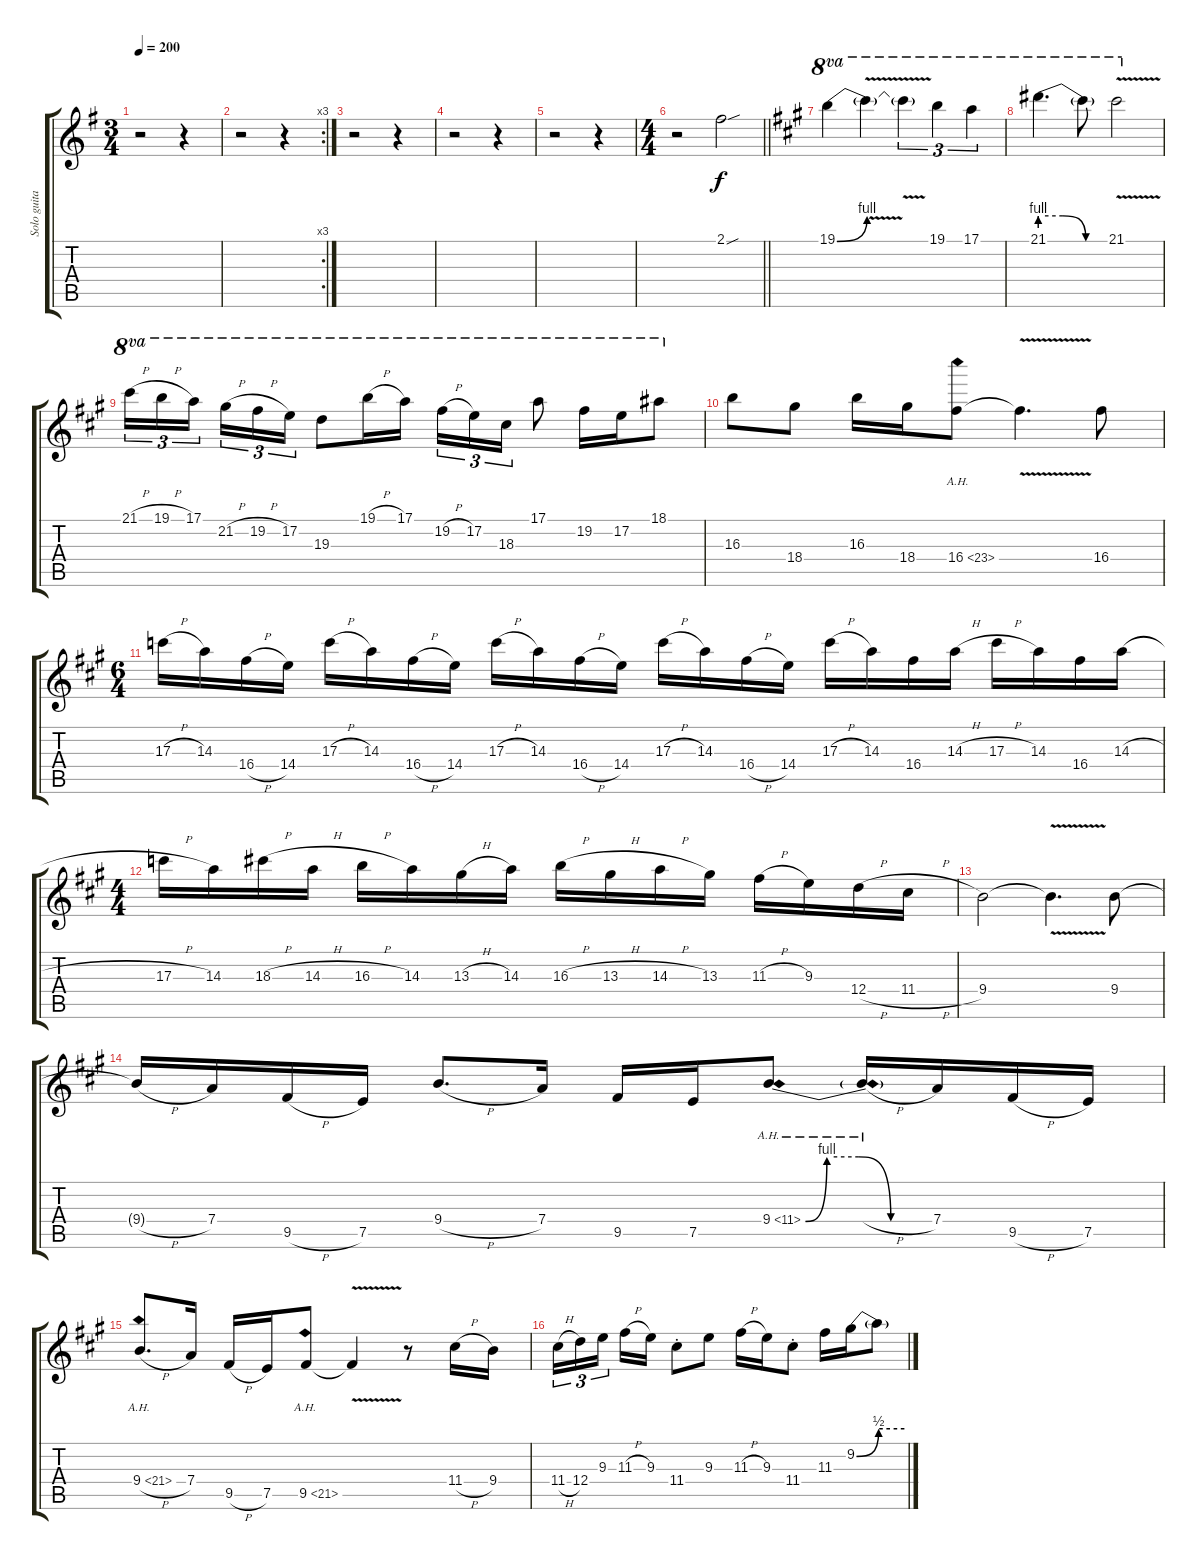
\track ("Solo guitar" "Solo guita") {instrument overdrivenguitar}
\staff {score tabs}
\tuning (E4 B3 G3 D3 A2 E2) {hide}
\ts (3 4)
\tempo 200
\clef g2
\ks g
r.2{dy f} r.4 |
\rc 3
r.2 r.4 |
r.2 r.4 |
r.2 r.4 |
r.2 r.4 |
\ts (4 4)
\barLineRight lightlight
r.2 2.1{sou}.2 |
\ks a
19.1{be (bend 0 0 60 4)}.4{ot 8va} 19.1{v t}.4{ot 8va} 19.1{t}.4{tu (3 2) ot 8va} 19.1.4{tu (3 2) ot 8va} 17.1.4{tu (3 2) ot 8va} |
21.1{be (custom 0 4 20 4 40 0 60 0)}.4{d ot 8va} 21.1{t}.8{ot 8va} 21.1{v}.2{ot 8va} |
21.1{h}.16{tu (3 2) ot 8va} 19.1{h}.16{tu (3 2) ot 8va} 17.1.16{tu (3 2) ot 8va beam splitsecondary} 21.2{h}.16{tu (3 2) ot 8va} 19.2{h}.16{tu (3 2) ot 8va} 17.2.16{tu (3 2) ot 8va} 19.3.8{ot 8va} 19.1{h}.16{ot 8va} 17.1.16{ot 8va} 19.2{h}.16{tu (3 2) ot 8va} 17.2.16{tu (3 2) ot 8va} 18.3.16{tu (3 2) ot 8va} 17.1.8{ot 8va} 19.2.16{ot 8va} 17.2.16{ot 8va} 18.1.8{ot 8va} |
16.3.8 18.4.8 16.3.16 18.4.16 16.4{ah 7}.8 16.4{v t}.4{d} 16.4.8 |
\ts (6 4)
17.3{h}.16 14.3.16 16.4{h}.16 14.4.16 17.3{h}.16 14.3.16 16.4{h}.16 14.4.16 17.3{h}.16 14.3.16 16.4{h}.16 14.4.16 17.3{h}.16 14.3.16 16.4{h}.16 14.4.16 17.3{h}.16 14.3.16 16.4.16 14.3{h}.16 17.3{h}.16 14.3.16 16.4.16 14.3{h}.16 |
\ts (4 4)
17.3{h}.16 14.3.16 18.3{h}.16 14.3{h}.16 16.3{h}.16 14.3.16 13.3{h}.16 14.3.16 16.3{h}.16 13.3{h}.16 14.3{h}.16 13.3.16 11.3{h}.16 9.3.16 12.4{h}.16 11.4{h}.16 |
9.4.2 9.4{v t}.4{d} 9.4.8 |
9.4{h t}.16 7.4.16 9.5{h}.16 7.5.16 9.4{h}.8{d} 7.4.16 9.5.16 7.5.16 9.4{be (custom 0 0 10 4 25 4 40 0 60 0) ah 2}.8 9.4{ah 2 h t}.16 7.4.16 9.5{h}.16 7.5.16 |
9.4{ah 12 h}.8{d} 7.4.16 9.5{h}.16 7.5.16 9.5{ah 12}.8 9.5{v t}.4 r.8 11.4{h}.16 9.4.16 |
11.4{h}.16{tu (3 2)} 12.4.16{tu (3 2)} 9.3.16{tu (3 2) beam splitsecondary} 11.3{h}.16 9.3.16 11.4{st}.8 9.3.8 11.3{h}.16 9.3.16 11.4{st}.8 11.3.16 9.2{be (bend 0 0 60 2)}.16 9.2{be (hold 0 2 60 2) t}.8
